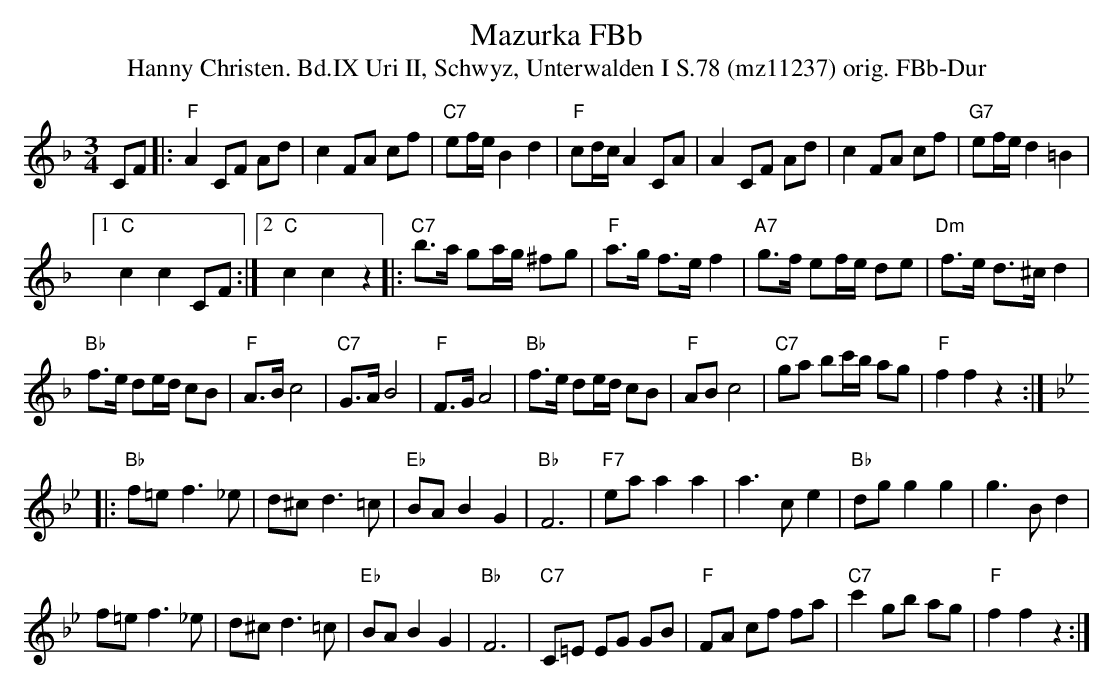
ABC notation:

X:1
T:Mazurka FBb
T:Hanny Christen. Bd.IX Uri II, Schwyz, Unterwalden I S.78 (mz11237) orig. FBb-Dur
M:3/4
L:1/8
K:F
CF |: "F"A2 CF Ad | c2 FA cf | "C7"ef/e/ B2d2 | "F"cd/c/ A2 CA | A2 CF Ad | c2 FA cf | "G7"ef/e/ d2 =B2 |1
"C"c2c2 CF :|2 "C"c2c2z2 |: "C7"b>a ga/g/ ^fg | "F"a>g f>e f2 | "A7"g>f ef/e/ de | "Dm"f>e d>^c d2 |
"Bb"f>e de/d/ cB | "F"A>B c4 | "C7"G>A B4 | "F"F>G A4 | "Bb"f>e de/d/ cB | "F"AB c4 | "C7"ga bc'/b/ ag | "F"f2f2z2 :: [K:Bb]
"Bb"f=e f3 _e | d^c d3 =c | "Eb"BA B2G2 | "Bb"F6 | "F7"ea a2a2 | a3c e2 | "Bb"dg g2g2 | g3Bd2 |
f=e f3 _e | d^c d3 =c | "Eb"BA B2G2 | "Bb"F6 | "C7"C=E EG GB | "F"FA cf fa | "C7"c'2 gb ag | "F"f2f2z2 :|
